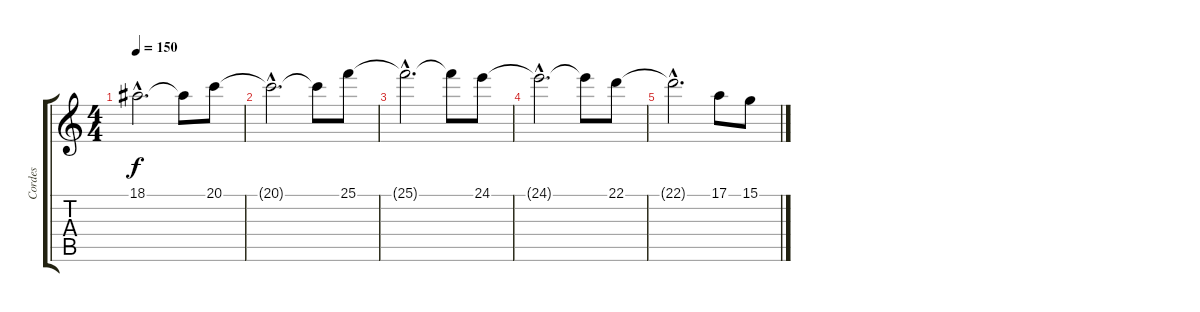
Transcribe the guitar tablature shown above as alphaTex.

\track ("Cordes" "Cordes") {instrument stringensemble1}
\staff {score tabs}
\tuning (E4 B3 G3 D3 A2 E2) {hide}
\ts (4 4)
\tempo 150
\clef g2
\ks c
18.1{hac t}.2{d dy f} 18.1{t}.8 20.1.8 |
20.1{hac t}.2{d} 20.1{t}.8 25.1.8 |
25.1{hac t}.2{d} 25.1{t}.8 24.1.8 |
24.1{hac t}.2{d} 24.1{t}.8 22.1.8 |
22.1{hac t}.2{d} 17.1.8 15.1.8
